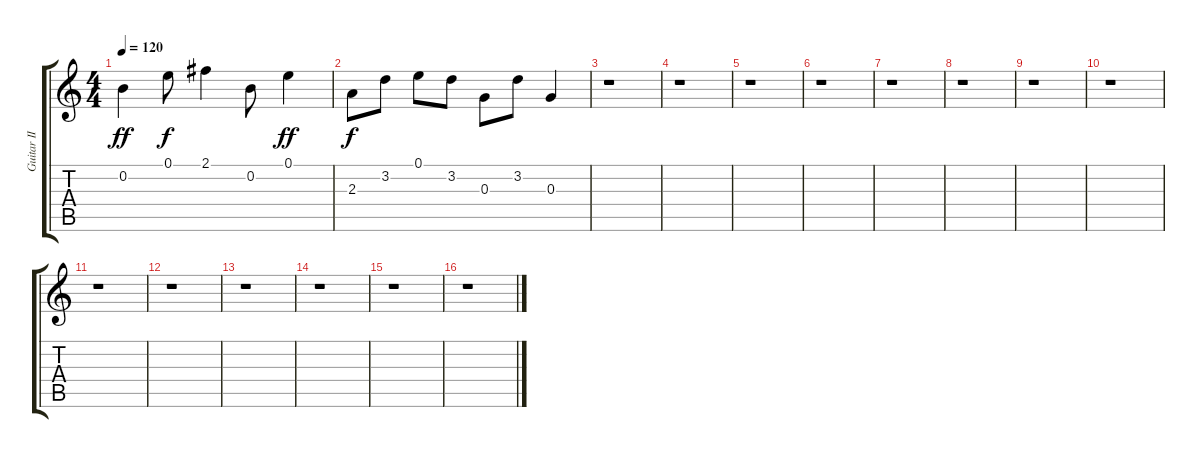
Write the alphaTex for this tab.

\track ("Guitar II" "Guitar II") {instrument acousticguitarnylon}
\staff {score tabs}
\tuning (E4 B3 G3 D3 A2 E2) {hide}
\ts (4 4)
\tempo 120
\clef g2
\ks c
0.2.4{dy ff} 0.1.8{dy f} 2.1.4 0.2.8 0.1.4{dy ff} |
2.3.8{dy f} 3.2.8 0.1.8 3.2.8 0.3.8 3.2.8 0.3.4 |
r.1 |
r.1 |
r.1 |
r.1 |
r.1 |
r.1 |
r.1 |
r.1 |
r.1 |
r.1 |
r.1 |
r.1 |
r.1 |
r.1
